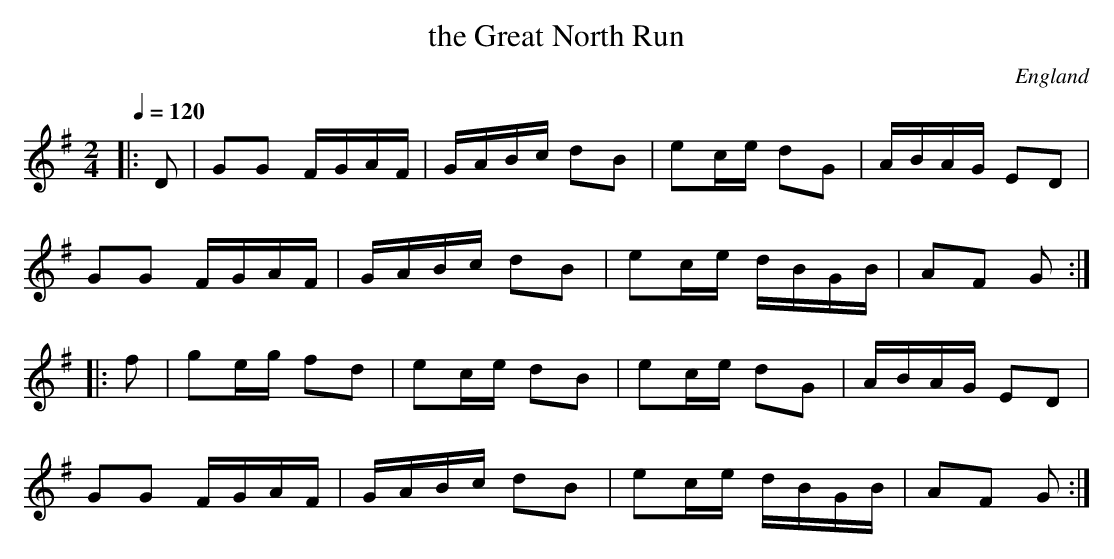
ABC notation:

X:1
T:the Great North Run
O:England
M:2/4
L:1/16
Q:1/4=120
K:G
|: D2 |\
G2G2 FGAF | GABc d2B2 | e2ce d2G2 | ABAG E2D2 |
G2G2 FGAF | GABc d2B2 | e2ce dBGB | A2F2 G2::
f2 |\
g2eg f2d2 | e2ce d2B2 | e2ce d2G2 | ABAG E2D2 |
G2G2 FGAF | GABc d2B2 | e2ce dBGB | A2F2 G2 :|]
